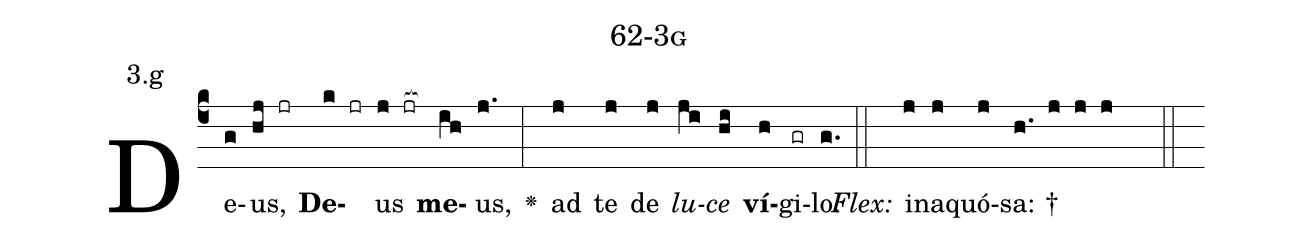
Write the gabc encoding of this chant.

name: 62-3g;
annotation: 3.g;
%%
(c4)De(g)us,(hj jr) <b>De</b>(k jr)us(j jr[ocb:1{]) <b>me</b>(ih[ocb:0}])us,(j.) <v>\greheightstar</v>(:) ad(j) te(j) de(j) <i>lu</i>(ji)<i>ce</i>(hi) <b>ví</b>(h)gi(gr)lo.(g.) (::)
<i>Flex:</i>()  in(j)a(j)quó(j)sa: †(h. j j j  ::)

%E(j) u(j) o(ji) u(hi) a(h) e.(g.) (::)
